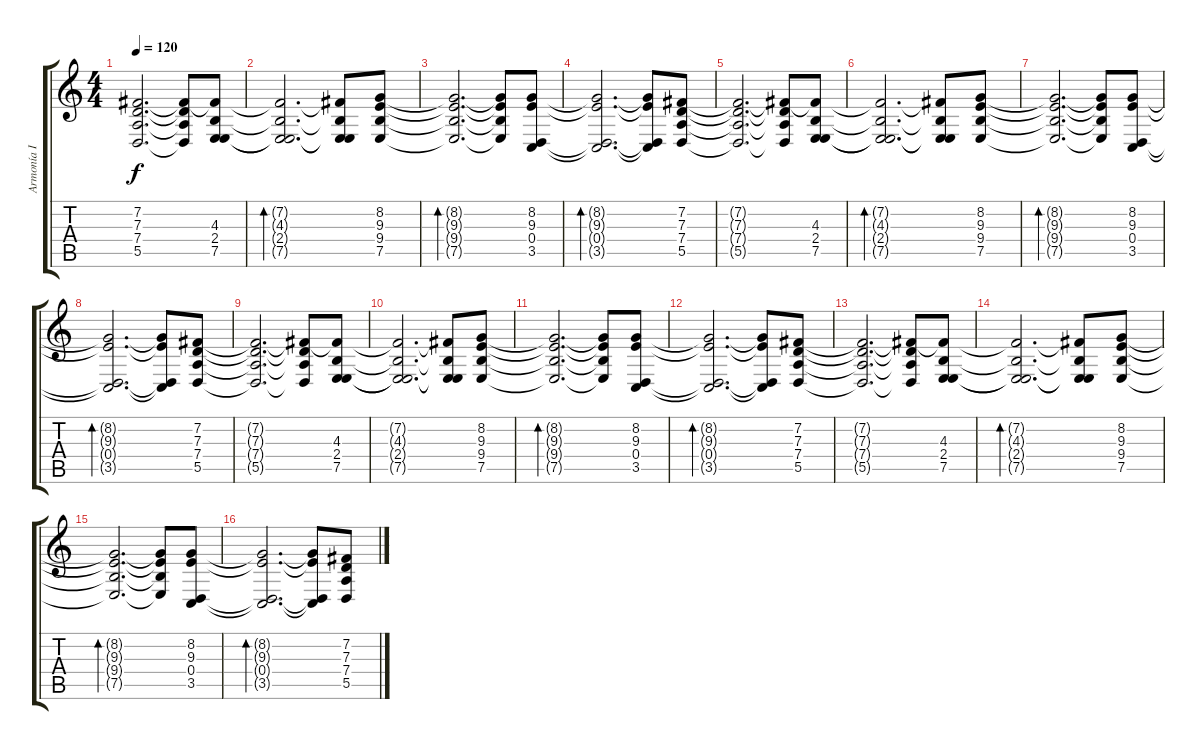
\track ("Armonía I" "Armonía I") {instrument trumpet}
\staff {score tabs}
\tuning (E4 B3 G3 D3 A2 E2) {hide}
\ts (4 4)
\tempo 120
\clef g2
\ks c
(7.2{t} 7.3{t} 7.4{t} 5.5{t}).2{d dy f} (7.2{t} 7.3{t} 7.4{t} 5.5{t}).8 (7.2{t} 4.3 2.4 7.5).8 |
(7.2{t} 4.3{t} 2.4{t} 7.5{t}).2{d bd 60} (7.2{t} 4.3{t} 2.4{t} 7.5{t}).8 (8.2 9.3 9.4 7.5).8 |
(8.2{t} 9.3{t} 9.4{t} 7.5{t}).2{d bd 60} (8.2{t} 9.3{t} 9.4{t} 7.5{t}).8 (8.2 9.3 0.4 3.5).8 |
(8.2{t} 9.3{t} 0.4{t} 3.5{t}).2{d bd 60} (8.2{t} 9.3{t} 0.4{t} 3.5{t}).8 (7.2 7.3 7.4 5.5).8 |
(7.2{t} 7.3{t} 7.4{t} 5.5{t}).2{d} (7.2{t} 7.3{t} 7.4{t} 5.5{t}).8 (7.2{t} 4.3 2.4 7.5).8 |
(7.2{t} 4.3{t} 2.4{t} 7.5{t}).2{d bd 60} (7.2{t} 4.3{t} 2.4{t} 7.5{t}).8 (8.2 9.3 9.4 7.5).8 |
(8.2{t} 9.3{t} 9.4{t} 7.5{t}).2{d bd 60} (8.2{t} 9.3{t} 9.4{t} 7.5{t}).8 (8.2 9.3 0.4 3.5).8 |
(8.2{t} 9.3{t} 0.4{t} 3.5{t}).2{d bd 60} (8.2{t} 9.3{t} 0.4{t} 3.5{t}).8 (7.2 7.3 7.4 5.5).8 |
(7.2{t} 7.3{t} 7.4{t} 5.5{t}).2{d} (7.2{t} 7.3{t} 7.4{t} 5.5{t}).8 (7.2{t} 4.3 2.4 7.5).8 |
(7.2{t} 4.3{t} 2.4{t} 7.5{t}).2{d} (7.2{t} 4.3{t} 2.4{t} 7.5{t}).8 (8.2 9.3 9.4 7.5).8 |
(8.2{t} 9.3{t} 9.4{t} 7.5{t}).2{d bd 60} (8.2{t} 9.3{t} 9.4{t} 7.5{t}).8 (8.2 9.3 0.4 3.5).8 |
(8.2{t} 9.3{t} 0.4{t} 3.5{t}).2{d bd 60} (8.2{t} 9.3{t} 0.4{t} 3.5{t}).8 (7.2 7.3 7.4 5.5).8 |
(7.2{t} 7.3{t} 7.4{t} 5.5{t}).2{d} (7.2{t} 7.3{t} 7.4{t} 5.5{t}).8 (7.2{t} 4.3 2.4 7.5).8 |
(7.2{t} 4.3{t} 2.4{t} 7.5{t}).2{d bd 60} (7.2{t} 4.3{t} 2.4{t} 7.5{t}).8 (8.2 9.3 9.4 7.5).8 |
(8.2{t} 9.3{t} 9.4{t} 7.5{t}).2{d bd 60} (8.2{t} 9.3{t} 9.4{t} 7.5{t}).8 (8.2 9.3 0.4 3.5).8 |
(8.2{t} 9.3{t} 0.4{t} 3.5{t}).2{d bd 60} (8.2{t} 9.3{t} 0.4{t} 3.5{t}).8 (7.2 7.3 7.4 5.5).8
